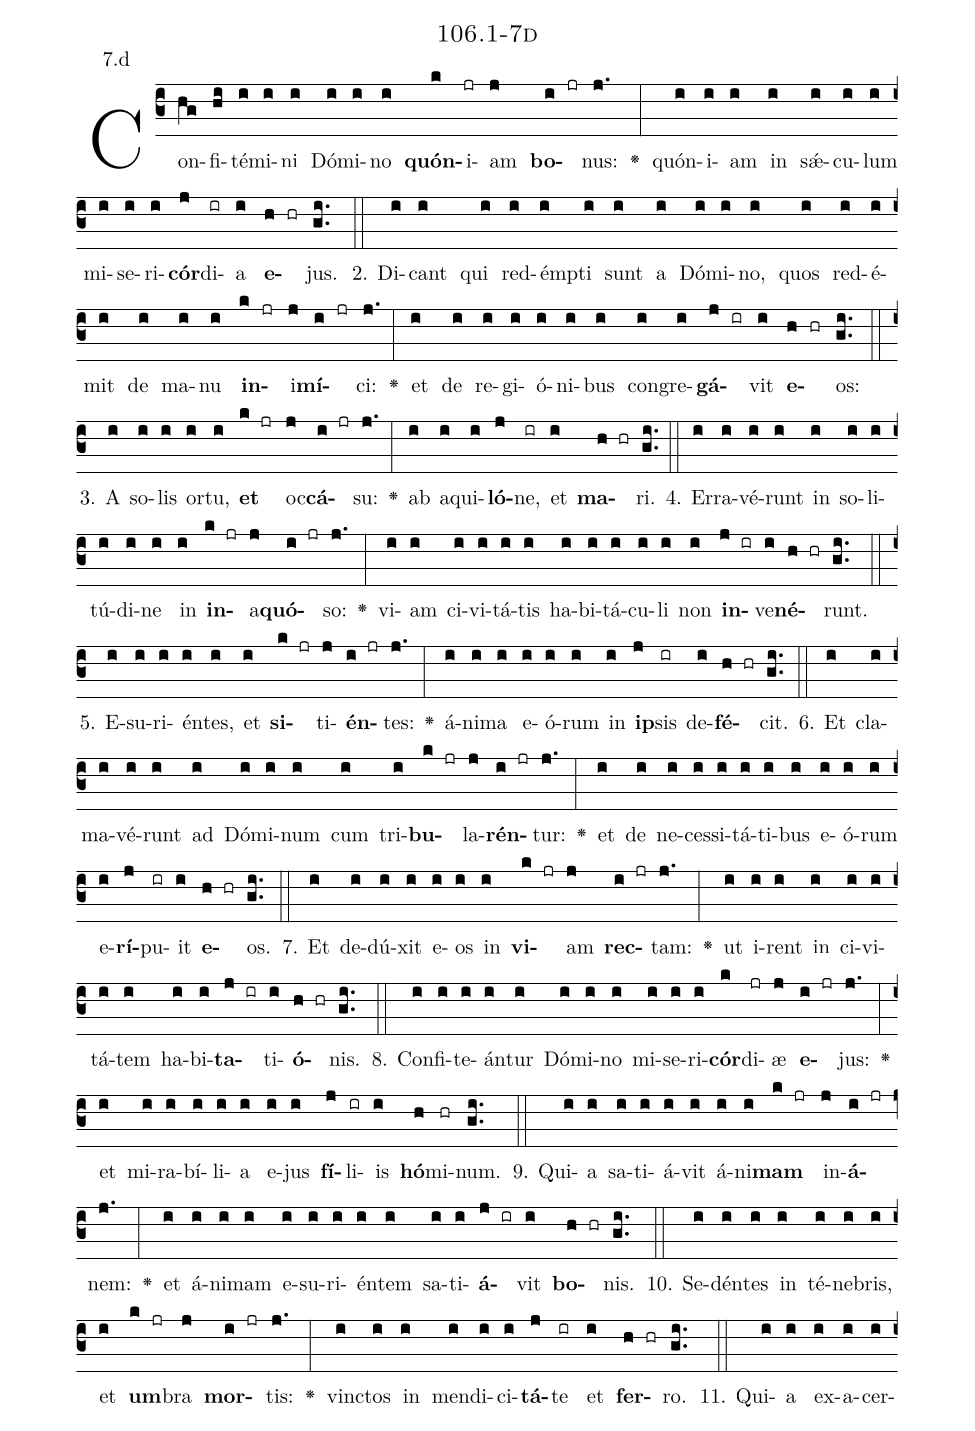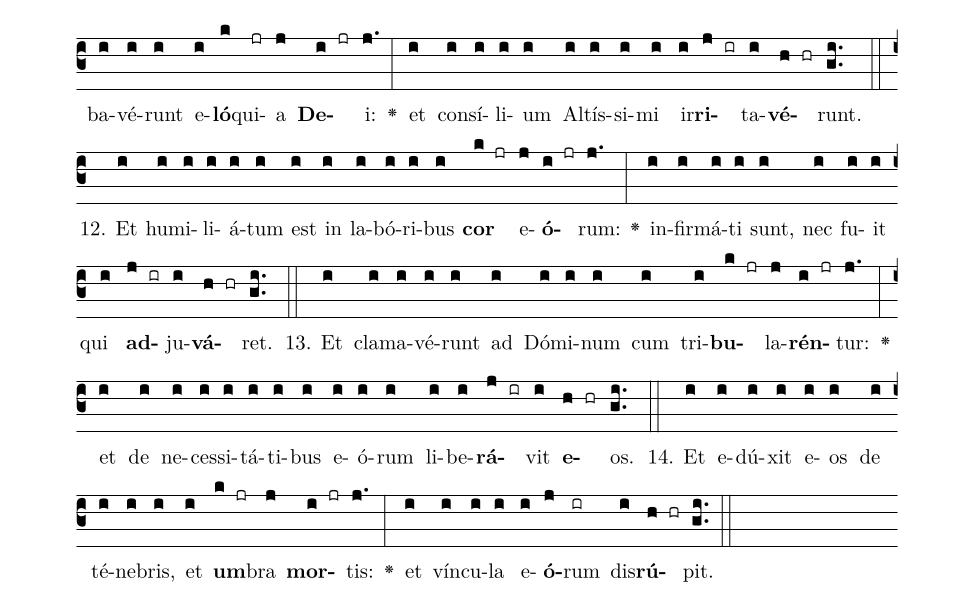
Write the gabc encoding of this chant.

name: 106.1-7d;
annotation: 7.d;
%%
(c3)Con(hg)fi(hi)té(i)mi(i)ni(i) Dó(i)mi(i)no(i) <b>quón</b>(k)i(jr)am(j) <b>bo</b>(i jr)nus:(j.) <v>\greheightstar</v>(:) quón(i)i(i)am(i) in(i) sǽ(i)cu(i)lum(i) mi(i)se(i)ri(i)<b>cór</b>(j)di(ir)a(i) <b>e</b>(h hr)jus.(gi..) (::)
2. Di(i)cant(i) qui(i) red(i)émp(i)ti(i) sunt(i) a(i) Dó(i)mi(i)no,(i) quos(i) red(i)é(i)mit(i) de(i) ma(i)nu(i) <b>in</b>(k jr)i(j)<b>mí</b>(i jr)ci:(j.) <v>\greheightstar</v>(:) et(i) de(i) re(i)gi(i)ó(i)ni(i)bus(i) con(i)gre(i)<b>gá</b>(j ir)vit(i) <b>e</b>(h hr)os:(gi..) (::)
3. A(i) so(i)lis(i) or(i)tu,(i) <b>et</b>(k jr) oc(j)<b>cá</b>(i jr)su:(j.) <v>\greheightstar</v>(:) ab(i) a(i)qui(i)<b>ló</b>(j)ne,(ir) et(i) <b>ma</b>(h hr)ri.(gi..) (::)
4. Er(i)ra(i)vé(i)runt(i) in(i) so(i)li(i)tú(i)di(i)ne(i) in(i) <b>in</b>(k jr)a(j)<b>quó</b>(i jr)so:(j.) <v>\greheightstar</v>(:) vi(i)am(i) ci(i)vi(i)tá(i)tis(i) ha(i)bi(i)tá(i)cu(i)li(i) non(i) <b>in</b>(j ir)ve(i)<b>né</b>(h hr)runt.(gi..) (::)
5. E(i)su(i)ri(i)én(i)tes,(i) et(i) <b>si</b>(k jr)ti(j)<b>én</b>(i jr)tes:(j.) <v>\greheightstar</v>(:) á(i)ni(i)ma(i) e(i)ó(i)rum(i) in(i) <b>ip</b>(j)sis(ir) de(i)<b>fé</b>(h hr)cit.(gi..) (::)
6. Et(i) cla(i)ma(i)vé(i)runt(i) ad(i) Dó(i)mi(i)num(i) cum(i) tri(i)<b>bu</b>(k jr)la(j)<b>rén</b>(i jr)tur:(j.) <v>\greheightstar</v>(:) et(i) de(i) ne(i)ces(i)si(i)tá(i)ti(i)bus(i) e(i)ó(i)rum(i) e(i)<b>rí</b>(j)pu(ir)it(i) <b>e</b>(h hr)os.(gi..) (::)
7. Et(i) de(i)dú(i)xit(i) e(i)os(i) in(i) <b>vi</b>(k jr)am(j) <b>rec</b>(i jr)tam:(j.) <v>\greheightstar</v>(:) ut(i) i(i)rent(i) in(i) ci(i)vi(i)tá(i)tem(i) ha(i)bi(i)<b>ta</b>(j ir)ti(i)<b>ó</b>(h hr)nis.(gi..) (::)
8. Con(i)fi(i)te(i)án(i)tur(i) Dó(i)mi(i)no(i) mi(i)se(i)ri(i)<b>cór</b>(k)di(jr)æ(j) <b>e</b>(i jr)jus:(j.) <v>\greheightstar</v>(:) et(i) mi(i)ra(i)bí(i)li(i)a(i) e(i)jus(i) <b>fí</b>(j)li(ir)is(i) <b>hó</b>(h)mi(hr)num.(gi..) (::)
9. Qui(i)a(i) sa(i)ti(i)á(i)vit(i) á(i)ni(i)<b>mam</b>(k jr) in(j)<b>á</b>(i jr)nem:(j.) <v>\greheightstar</v>(:) et(i) á(i)ni(i)mam(i) e(i)su(i)ri(i)én(i)tem(i) sa(i)ti(i)<b>á</b>(j ir)vit(i) <b>bo</b>(h hr)nis.(gi..) (::)
10. Se(i)dén(i)tes(i) in(i) té(i)ne(i)bris,(i) et(i) <b>um</b>(k jr)bra(j) <b>mor</b>(i jr)tis:(j.) <v>\greheightstar</v>(:) vinc(i)tos(i) in(i) men(i)di(i)ci(i)<b>tá</b>(j)te(ir) et(i) <b>fer</b>(h hr)ro.(gi..) (::)
11. Qui(i)a(i) ex(i)a(i)cer(i)ba(i)vé(i)runt(i) e(i)<b>ló</b>(k)qui(jr)a(j) <b>De</b>(i jr)i:(j.) <v>\greheightstar</v>(:) et(i) con(i)sí(i)li(i)um(i) Al(i)tís(i)si(i)mi(i) ir(i)<b>ri</b>(j ir)ta(i)<b>vé</b>(h hr)runt.(gi..) (::)
12. Et(i) hu(i)mi(i)li(i)á(i)tum(i) est(i) in(i) la(i)bó(i)ri(i)bus(i) <b>cor</b>(k jr) e(j)<b>ó</b>(i jr)rum:(j.) <v>\greheightstar</v>(:) in(i)fir(i)má(i)ti(i) sunt,(i) nec(i) fu(i)it(i) qui(i) <b>ad</b>(j ir)ju(i)<b>vá</b>(h hr)ret.(gi..) (::)
13. Et(i) cla(i)ma(i)vé(i)runt(i) ad(i) Dó(i)mi(i)num(i) cum(i) tri(i)<b>bu</b>(k jr)la(j)<b>rén</b>(i jr)tur:(j.) <v>\greheightstar</v>(:) et(i) de(i) ne(i)ces(i)si(i)tá(i)ti(i)bus(i) e(i)ó(i)rum(i) li(i)be(i)<b>rá</b>(j ir)vit(i) <b>e</b>(h hr)os.(gi..) (::)
14. Et(i) e(i)dú(i)xit(i) e(i)os(i) de(i) té(i)ne(i)bris,(i) et(i) <b>um</b>(k jr)bra(j) <b>mor</b>(i jr)tis:(j.) <v>\greheightstar</v>(:) et(i) vín(i)cu(i)la(i) e(i)<b>ó</b>(j)rum(ir) dis(i)<b>rú</b>(h hr)pit.(gi..) (::)
